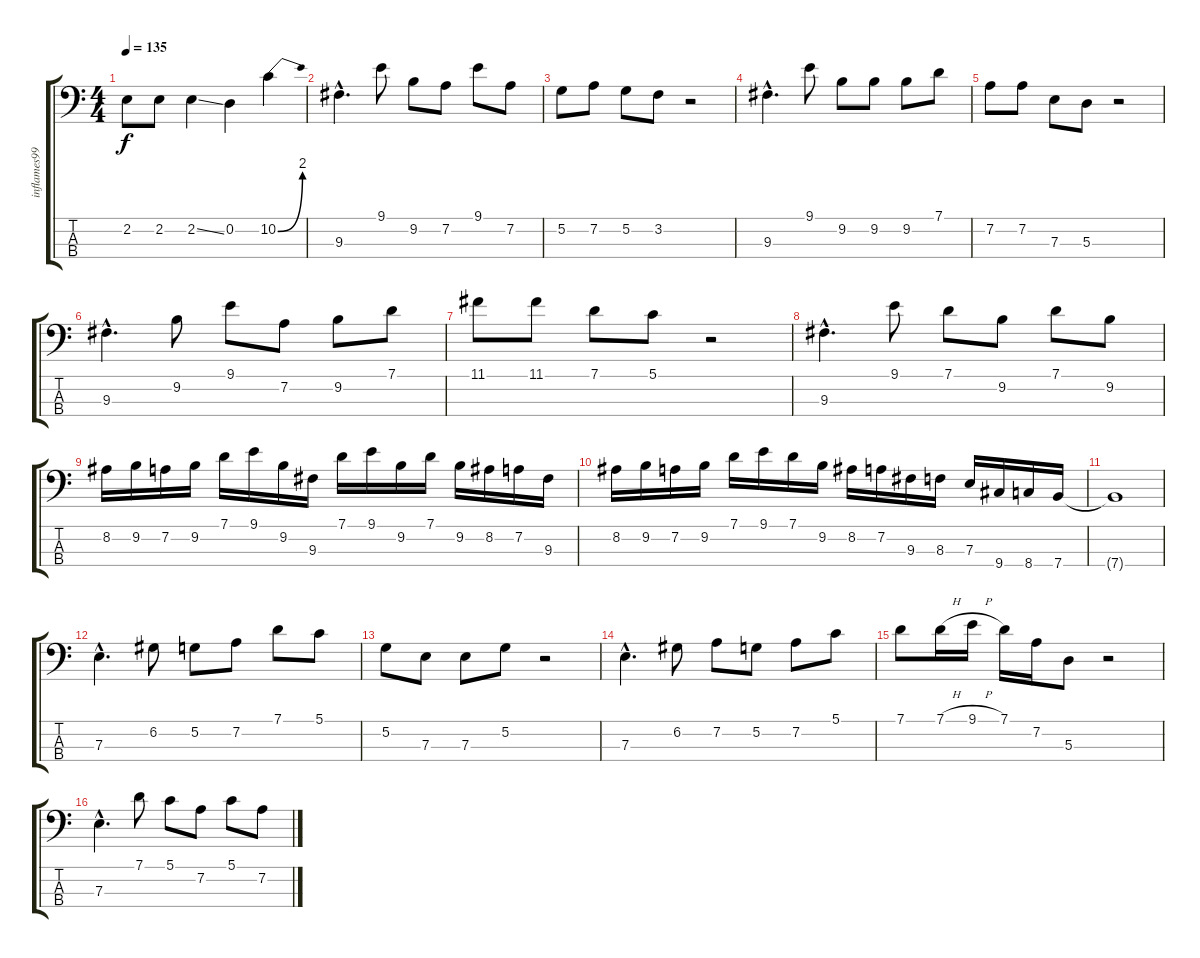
\track ("inflames99" "inflames99") {instrument electricbassfinger}
\staff {score tabs}
\tuning (G2 D2 A1 E1) {hide}
\ts (4 4)
\tempo 135
\clef f4
\ks c
2.2.8{dy f} 2.2.8 2.2{ss}.4 0.2.4 10.2{be (bend 0 0 60 8)}.4 |
9.3{hac}.4{d} 9.1.8 9.2.8 7.2.8 9.1.8 7.2.8 |
5.2.8 7.2.8 5.2.8 3.2.8 r.2 |
9.3{hac}.4{d} 9.1.8 9.2.8 9.2.8 9.2.8 7.1.8 |
7.2.8 7.2.8 7.3.8 5.3.8 r.2 |
9.3{hac}.4{d} 9.2.8 9.1.8 7.2.8 9.2.8 7.1.8 |
11.1.8 11.1.8 7.1.8 5.1.8 r.2 |
9.3{hac}.4{d} 9.1.8 7.1.8 9.2.8 7.1.8 9.2.8 |
8.2.16 9.2.16 7.2.16 9.2.16 7.1.16 9.1.16 9.2.16 9.3.16 7.1.16 9.1.16 9.2.16 7.1.16 9.2.16 8.2.16 7.2.16 9.3.16 |
8.2.16 9.2.16 7.2.16 9.2.16 7.1.16 9.1.16 7.1.16 9.2.16 8.2.16 7.2.16 9.3.16 8.3.16 7.3.16 9.4.16 8.4.16 7.4.16 |
7.4{t}.1 |
7.3{hac}.4{d} 6.2.8 5.2.8 7.2.8 7.1.8 5.1.8 |
5.2.8 7.3.8 7.3.8 5.2.8 r.2 |
7.3{hac}.4{d} 6.2.8 7.2.8 5.2.8 7.2.8 5.1.8 |
7.1.8 7.1{h}.16 9.1{h}.16 7.1.16 7.2.16 5.3.8 r.2 |
7.3{hac}.4{d} 7.1.8 5.1.8 7.2.8 5.1.8 7.2.8
